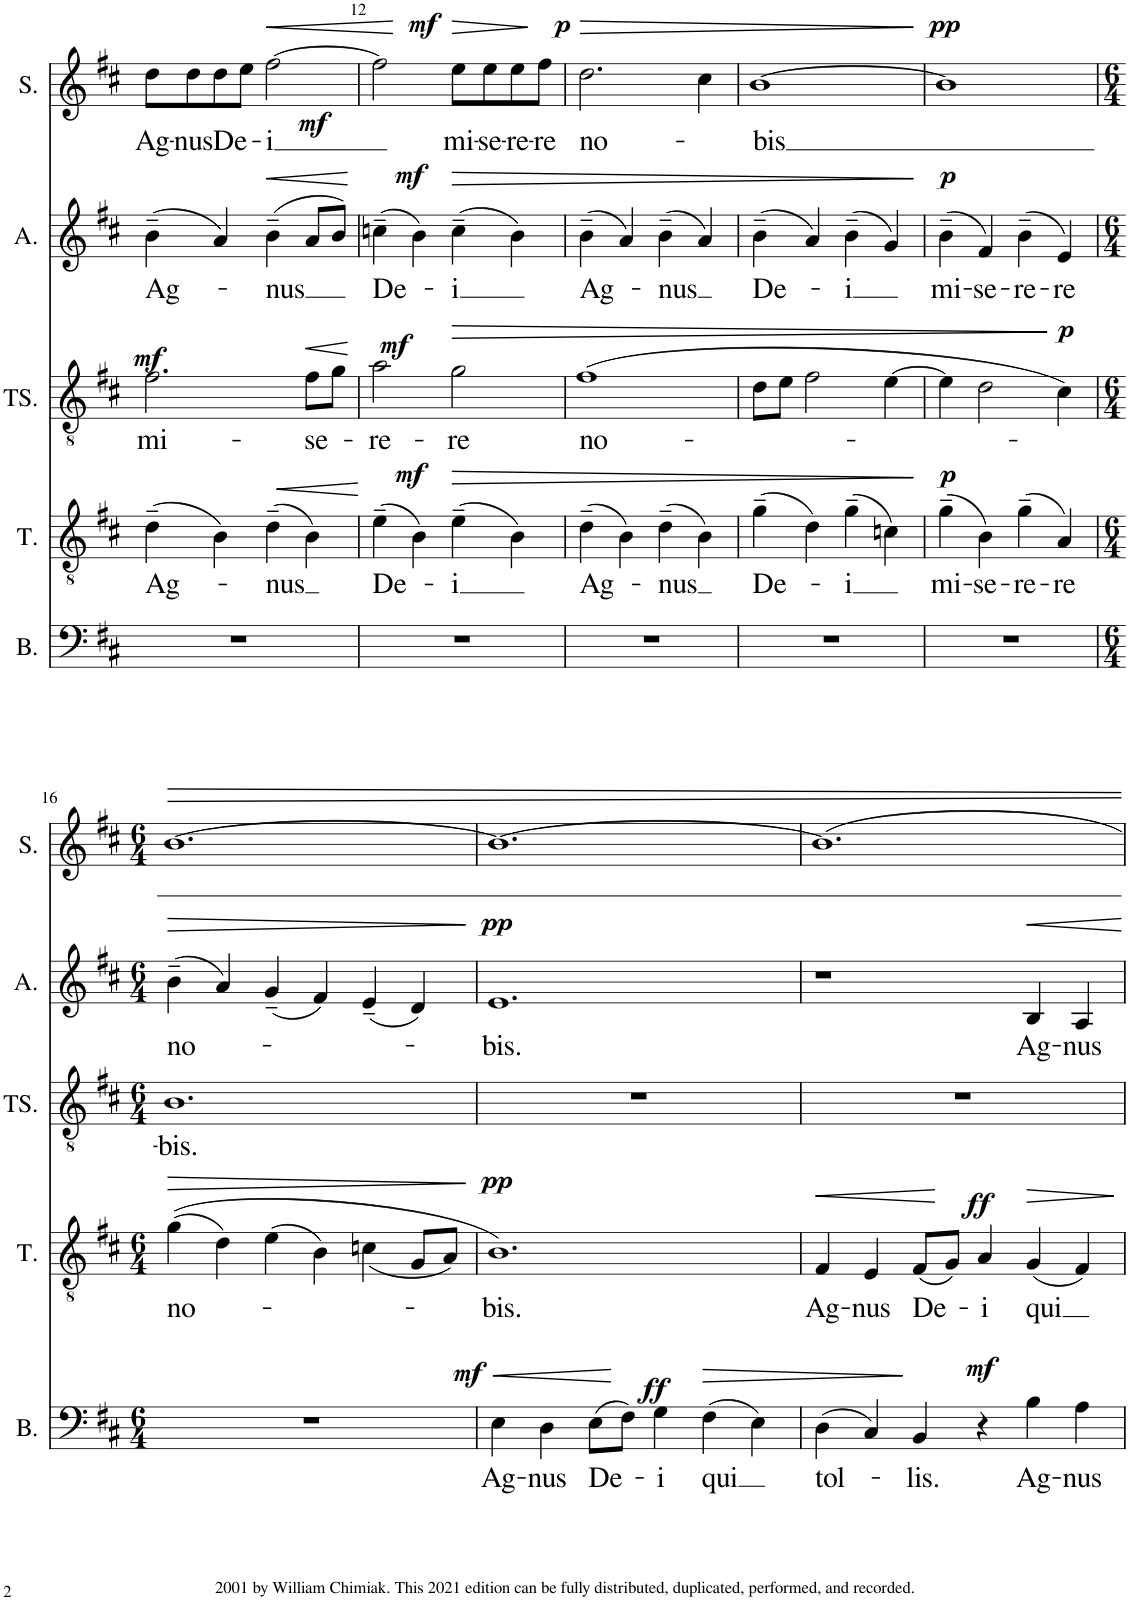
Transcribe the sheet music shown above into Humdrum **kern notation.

**kern	**text	**dynam	**kern	**text	**dynam	**kern	**text	**dynam	**kern	**text	**dynam	**kern	**text	**dynam
*part5	*part5	*part5	*part4	*part4	*part4	*part3	*part3	*part3	*part2	*part2	*part2	*part1	*part1	*part1
*staff5	*staff5	*staff5	*staff4	*staff4	*staff4	*staff3	*staff3	*staff3	*staff2	*staff2	*staff2	*staff1	*staff1	*staff1
*I"Bass	*	*	*I"Tenor	*	*	*I"Tenor Solo	*	*	*I"Alto	*	*	*I"Soprano	*	*
*I'B.	*	*	*I'T.	*	*	*I'TS.	*	*	*I'A.	*	*	*I'S.	*	*
!!LO:PB:g=z
*clefF4	*	*	*clefGv2	*	*	*clefGv2	*	*	*clefG2	*	*	*clefG2	*	*
*k[f#c#]	*	*	*k[f#c#]	*	*	*k[f#c#]	*	*	*k[f#c#]	*	*	*k[f#c#]	*	*
*M4/4	*	*	*M4/4	*	*	*M4/4	*	*	*M4/4	*	*	*M4/4	*	*
=11	=11	=11	=11	=11	=11	=11	=11	=11	=11	=11	=11	=11	=11	=11
!	!	!	!	!LO:LY:b	!	!	!LO:LY:b	!LO:DY:a	!	!LO:LY:b	!	!	!LO:LY:b	!
1r	.	.	(4d~\	Ag-	.	2.f#\	mi-	mf	(4b~\	Ag-	.	8dd\L	Ag-	.
!	!	!	!	!	!	!	!	!	!	!	!	!	!LO:LY:b	!
.	.	.	.	.	.	.	.	.	.	.	.	8dd\	-nus	.
!	!	!	!	!	!	!	!	!	!	!	!	!	!LO:LY:b	!
.	.	.	4B\)	.	.	.	.	.	4a/)	.	.	8dd\	De-	.
.	.	.	.	.	.	.	.	.	.	.	.	8ee\J	.	.
!	!	!	!	!LO:LY:b	!LO:HP:b	!	!	!	!	!LO:LY:b	!LO:HP:b	!	!LO:LY:b	!LO:HP:b
.	.	.	(4d~\	-nus	<	.	.	.	(4b~\	-nus	<	[2ff#\	-i	<
!	!	!	!	!	!	!	!LO:LY:b	!LO:HP:b	!	!	!	!	!	!
.	.	.	4B\)	.	.	8f#\L	-se-	<	8a/L	.	.	.	.	.
.	.	.	.	.	.	8g\J	.	.	8b/J)	.	.	.	.	.
.	.	.	.	.	[	.	.	[	.	.	[	.	.	.
=12	=12	=12	=12	=12	=12	=12	=12	=12	=12	=12	=12	=12	=12	=12
!	!	!	!	!LO:LY:b	!	!	!LO:LY:b	!LO:DY:a	!	!LO:LY:b	!	!	!	!LO:DY:b
1r	.	.	(4e~\	De-	.	2a\	-re-	mf	(4ccn~\	De-	.	2ff#\]	.	mf
.	.	.	4B\)	.	.	.	.	.	4b\)	.	.	.	.	.
!	!	!	!	!LO:LY:b	!LO:HP:b	!	!LO:LY:b	!LO:HP:b	!	!LO:LY:b	!LO:HP:b	!	!LO:LY:b	!LO:HP:n=1:b
!	!	!	!	!	!LO:DY:n=1:a	!	!	!	!	!	!LO:DY:n=1:a	!	!	!LO:DY:n=1:a
.	.	.	(4e~\	-i	> mf	2g\	-re	>	(4cc~\	-i	> mf	8ee\L	mi-	[ > mf
!	!	!	!	!	!	!	!	!	!	!	!	!	!LO:LY:b	!
.	.	.	.	.	.	.	.	.	.	.	.	8ee\	-se-	.
!	!	!	!	!	!	!	!	!	!	!	!	!	!LO:LY:b	!
.	.	.	4B\)	.	.	.	.	.	4b\)	.	.	8ee\	-re-	.
!	!	!	!	!	!	!	!	!	!	!	!	!	!LO:LY:b	!
.	.	.	.	.	.	.	.	.	.	.	.	8ff#\J	-re	]
=13	=13	=13	=13	=13	=13	=13	=13	=13	=13	=13	=13	=13	=13	=13
!	!	!	!	!LO:LY:b	!	!	!LO:LY:b	!	!	!LO:LY:b	!	!	!LO:LY:b	!LO:HP:b
!	!	!	!	!	!	!	!	!	!	!	!	!	!	!LO:DY:n=1:a
1r	.	.	(4d~\	Ag-	.	(1f#	no-	.	(4b~\	Ag-	.	2.dd\	no-	> p
.	.	.	4B\)	.	.	.	.	.	4a/)	.	.	.	.	.
!	!	!	!	!LO:LY:b	!	!	!	!	!	!LO:LY:b	!	!	!	!
.	.	.	(4d~\	-nus	.	.	.	.	(4b~\	-nus	.	.	.	.
.	.	.	4B\)	.	.	.	.	.	4a/)	.	.	4cc#\	.	.
=14	=14	=14	=14	=14	=14	=14	=14	=14	=14	=14	=14	=14	=14	=14
!	!	!	!	!LO:LY:b	!	!	!	!	!	!LO:LY:b	!	!	!LO:LY:b	!
1r	.	.	(4g~\	De-	.	8d\L	.	.	(4b~\	De-	.	[1b	-bis	.
.	.	.	.	.	.	8e\J	.	.	.	.	.	.	.	.
.	.	.	4d\)	.	.	2f#\	.	.	4a/)	.	.	.	.	.
!	!	!	!	!LO:LY:b	!	!	!	!	!	!LO:LY:b	!	!	!	!
.	.	.	(4g~\	-i	.	.	.	.	(4b~\	-i	.	.	.	.
.	.	.	4cn\)	.	.	[4e\	.	.	4g/)	.	.	.	.	.
.	.	.	.	.	]	.	.	.	.	.	]	.	.	]
=15	=15	=15	=15	=15	=15	=15	=15	=15	=15	=15	=15	=15	=15	=15
!	!	!	!	!LO:LY:b	!LO:DY:a	!	!	!	!	!LO:LY:b	!LO:DY:a	!	!	!LO:DY:a
1r	.	.	(4g~\	mi-	p	4e\]	.	.	(4b~\	mi-	p	1b]	.	pp
!	!	!	!	!LO:LY:b	!	!	!	!	!	!LO:LY:b	!	!	!	!
.	.	.	4B\)	-se-	.	2d\	.	.	4f#/)	-se-	.	.	.	.
!	!	!	!	!LO:LY:b	!	!	!	!	!	!LO:LY:b	!	!	!	!
.	.	.	(4g~\	-re-	.	.	.	.	(4b~\	-re-	.	.	.	.
!	!	!	!	!LO:LY:b	!	!	!	!LO:DY:n=1:a	!	!LO:LY:b	!	!	!	!
.	.	.	4A/)	-re	.	4c#\)	.	] p	4e/)	-re	.	.	.	.
!!LO:LB:g=z
=16	=16	=16	=16	=16	=16	=16	=16	=16	=16	=16	=16	=16	=16	=16
*M6/4	*	*	*M6/4	*	*	*M6/4	*	*	*M6/4	*	*	*M6/4	*	*
!	!	!	!	!LO:LY:b	!LO:HP:b	!	!LO:LY:b	!	!	!LO:LY:b	!LO:HP:b	!	!	!
1.r	.	.	((4g\	-no-	>	1.B	-bis.	.	(4b~\	no-	>	[1.b	.	.
.	.	.	4d\)	.	.	.	.	.	4a/)	.	.	.	.	.
.	.	.	(4e\	.	.	.	.	.	(4g~/	.	.	.	.	.
.	.	.	4B\)	.	.	.	.	.	4f#/)	.	.	.	.	.
.	.	.	(<4cn\	.	.	.	.	.	(4e~/	.	.	.	.	.
.	.	.	8G/L	.	.	.	.	.	4d/)	.	.	.	.	.
.	.	.	8A/J)	.	.	.	.	.	.	.	.	.	.	.
.	.	.	.	.	]	.	.	.	.	.	]	.	.	.
=17	=17	=17	=17	=17	=17	=17	=17	=17	=17	=17	=17	=17	=17	=17
!	!LO:LY:b	!LO:HP:b	!	!LO:LY:b	!	!	!	!	!	!LO:LY:b	!	!	!	!
!	!	!LO:DY:n=1:a	!	!	!LO:DY:a	!	!	!	!	!	!LO:DY:a	!	!	!
4E\	Ag-	< mf	1.B)	-bis.	pp	1.r	.	.	1.e	-bis.	pp	1.b_	.	.
!	!LO:LY:b	!	!	!	!	!	!	!	!	!	!	!	!	!
4D\	-nus	.	.	.	.	.	.	.	.	.	.	.	.	.
!	!LO:LY:b	!	!	!	!	!	!	!	!	!	!	!	!	!
(8E\L	De-	.	.	.	.	.	.	.	.	.	.	.	.	.
8F#\J)	.	[	.	.	.	.	.	.	.	.	.	.	.	.
!	!LO:LY:b	!LO:DY:n=2:a	!	!	!	!	!	!	!	!	!	!	!	!
4G\	-i	ff	.	.	.	.	.	.	.	.	.	.	.	.
!	!LO:LY:b	!LO:HP:b	!	!	!	!	!	!	!	!	!	!	!	!
(4F#\	-qui	>	.	.	.	.	.	.	.	.	.	.	.	.
4E\)	.	.	.	.	.	.	.	.	.	.	.	.	.	.
=18	=18	=18	=18	=18	=18	=18	=18	=18	=18	=18	=18	=18	=18	=18
!	!LO:LY:b	!	!	!LO:LY:b	!LO:HP:b	!	!	!	!	!	!	!	!	!
(4D\	-tol-	.	4F#/	Ag-	<	1.r	.	.	1r	.	.	1.b]	.	.
!	!	!	!	!LO:LY:b	!	!	!	!	!	!	!	!	!	!
4C#/)	.	.	4E/	-nus	.	.	.	.	.	.	.	.	.	.
!	!LO:LY:b	!	!	!LO:LY:b	!	!	!	!	!	!	!	!	!	!
4BB/	-lis.	]	(8F#/L	De-	.	.	.	.	.	.	.	.	.	.
.	.	.	8G/J)	.	[	.	.	.	.	.	.	.	.	.
!	!	!LO:DY:a	!	!LO:LY:b	!LO:DY:a	!	!	!	!	!	!	!	!	!
4r	.	mf	4A/	-i	ff	.	.	.	.	.	.	.	.	.
!	!LO:LY:b	!	!	!LO:LY:b	!LO:HP:b	!	!	!	!	!LO:LY:b	!	!	!	!
4B\	Ag-	.	(4G/	qui	>	.	.	.	4B/	Ag-	.	.	.	.
!	!LO:LY:b	!	!	!	!	!	!	!	!	!LO:LY:b	!	!	!	!
4A\	-nus	.	4F#/)	.	.	.	.	.	4A/	-nus	.	.	.	.
.	.	.	.	.	]	.	.	.	.	.	.	.	.	.
=	=	=	=	=	=	=	=	=	=	=	=	=	=	=
*-	*-	*-	*-	*-	*-	*-	*-	*-	*-	*-	*-	*-	*-	*-
